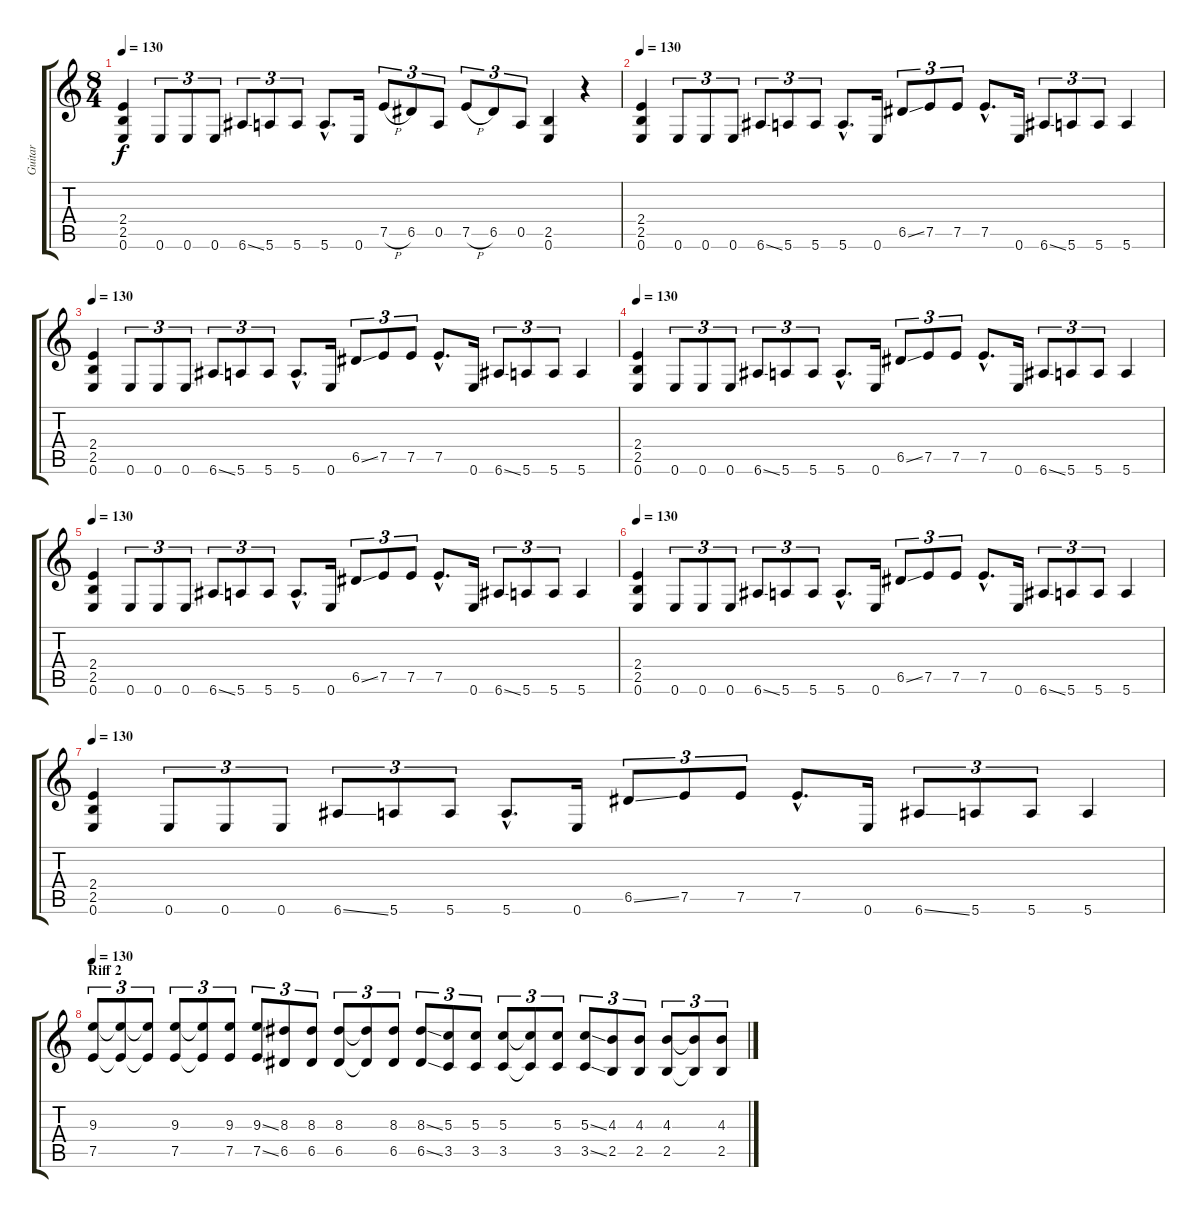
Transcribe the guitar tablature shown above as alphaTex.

\track ("Guitar" "Guitar") {instrument distortionguitar}
\staff {score tabs}
\tuning (E4 B3 G3 D3 A2 E2) {hide}
\ts (8 4)
\tempo 130
\clef g2
\ks c
(2.4 2.5 0.6).4{dy f} 0.6.8{tu (3 2)} 0.6.8{tu (3 2)} 0.6.8{tu (3 2)} 6.6{ss}.8{tu (3 2)} 5.6.8{tu (3 2)} 5.6.8{tu (3 2)} 5.6{hac}.8{d} 0.6.16 7.5{h}.8{tu (3 2)} 6.5.8{tu (3 2)} 0.5.8{tu (3 2)} 7.5{h}.8{tu (3 2)} 6.5.8{tu (3 2)} 0.5.8{tu (3 2)} (2.5 0.6).4 r.4 |
\tempo 130
(2.4 2.5 0.6).4 0.6.8{tu (3 2)} 0.6.8{tu (3 2)} 0.6.8{tu (3 2)} 6.6{ss}.8{tu (3 2)} 5.6.8{tu (3 2)} 5.6.8{tu (3 2)} 5.6{hac}.8{d} 0.6.16 6.5{ss}.8{tu (3 2)} 7.5.8{tu (3 2)} 7.5.8{tu (3 2)} 7.5{hac}.8{d} 0.6.16 6.6{ss}.8{tu (3 2)} 5.6.8{tu (3 2)} 5.6.8{tu (3 2)} 5.6.4 |
\tempo 130
(2.4 2.5 0.6).4 0.6.8{tu (3 2)} 0.6.8{tu (3 2)} 0.6.8{tu (3 2)} 6.6{ss}.8{tu (3 2)} 5.6.8{tu (3 2)} 5.6.8{tu (3 2)} 5.6{hac}.8{d} 0.6.16 6.5{ss}.8{tu (3 2)} 7.5.8{tu (3 2)} 7.5.8{tu (3 2)} 7.5{hac}.8{d} 0.6.16 6.6{ss}.8{tu (3 2)} 5.6.8{tu (3 2)} 5.6.8{tu (3 2)} 5.6.4 |
\tempo 130
(2.4 2.5 0.6).4 0.6.8{tu (3 2)} 0.6.8{tu (3 2)} 0.6.8{tu (3 2)} 6.6{ss}.8{tu (3 2)} 5.6.8{tu (3 2)} 5.6.8{tu (3 2)} 5.6{hac}.8{d} 0.6.16 6.5{ss}.8{tu (3 2)} 7.5.8{tu (3 2)} 7.5.8{tu (3 2)} 7.5{hac}.8{d} 0.6.16 6.6{ss}.8{tu (3 2)} 5.6.8{tu (3 2)} 5.6.8{tu (3 2)} 5.6.4 |
\tempo 130
(2.4 2.5 0.6).4 0.6.8{tu (3 2)} 0.6.8{tu (3 2)} 0.6.8{tu (3 2)} 6.6{ss}.8{tu (3 2)} 5.6.8{tu (3 2)} 5.6.8{tu (3 2)} 5.6{hac}.8{d} 0.6.16 6.5{ss}.8{tu (3 2)} 7.5.8{tu (3 2)} 7.5.8{tu (3 2)} 7.5{hac}.8{d} 0.6.16 6.6{ss}.8{tu (3 2)} 5.6.8{tu (3 2)} 5.6.8{tu (3 2)} 5.6.4 |
\tempo 130
(2.4 2.5 0.6).4 0.6.8{tu (3 2)} 0.6.8{tu (3 2)} 0.6.8{tu (3 2)} 6.6{ss}.8{tu (3 2)} 5.6.8{tu (3 2)} 5.6.8{tu (3 2)} 5.6{hac}.8{d} 0.6.16 6.5{ss}.8{tu (3 2)} 7.5.8{tu (3 2)} 7.5.8{tu (3 2)} 7.5{hac}.8{d} 0.6.16 6.6{ss}.8{tu (3 2)} 5.6.8{tu (3 2)} 5.6.8{tu (3 2)} 5.6.4 |
\tempo 130
(2.4 2.5 0.6).4 0.6.8{tu (3 2)} 0.6.8{tu (3 2)} 0.6.8{tu (3 2)} 6.6{ss}.8{tu (3 2)} 5.6.8{tu (3 2)} 5.6.8{tu (3 2)} 5.6{hac}.8{d} 0.6.16 6.5{ss}.8{tu (3 2)} 7.5.8{tu (3 2)} 7.5.8{tu (3 2)} 7.5{hac}.8{d} 0.6.16 6.6{ss}.8{tu (3 2)} 5.6.8{tu (3 2)} 5.6.8{tu (3 2)} 5.6.4 |
\section ("" "Riff 2")
\tempo 130
(9.3 7.5).8{tu (3 2)} (9.3{t} 7.5{t}).8{tu (3 2)} (9.3{t} 7.5{t}).8{tu (3 2)} (9.3 7.5).8{tu (3 2)} (9.3{t} 7.5{t}).8{tu (3 2)} (9.3 7.5).8{tu (3 2)} (9.3{ss} 7.5{ss}).8{tu (3 2)} (8.3 6.5).8{tu (3 2)} (8.3 6.5).8{tu (3 2)} (8.3 6.5).8{tu (3 2)} (8.3{t} 6.5{t}).8{tu (3 2)} (8.3 6.5).8{tu (3 2)} (8.3{ss} 6.5{ss}).8{tu (3 2)} (5.3 3.5).8{tu (3 2)} (5.3 3.5).8{tu (3 2)} (5.3 3.5).8{tu (3 2)} (5.3{t} 3.5{t}).8{tu (3 2)} (5.3 3.5).8{tu (3 2)} (5.3{ss} 3.5{ss}).8{tu (3 2)} (4.3 2.5).8{tu (3 2)} (4.3 2.5).8{tu (3 2)} (4.3 2.5).8{tu (3 2)} (4.3{t} 2.5{t}).8{tu (3 2)} (4.3 2.5).8{tu (3 2)}
